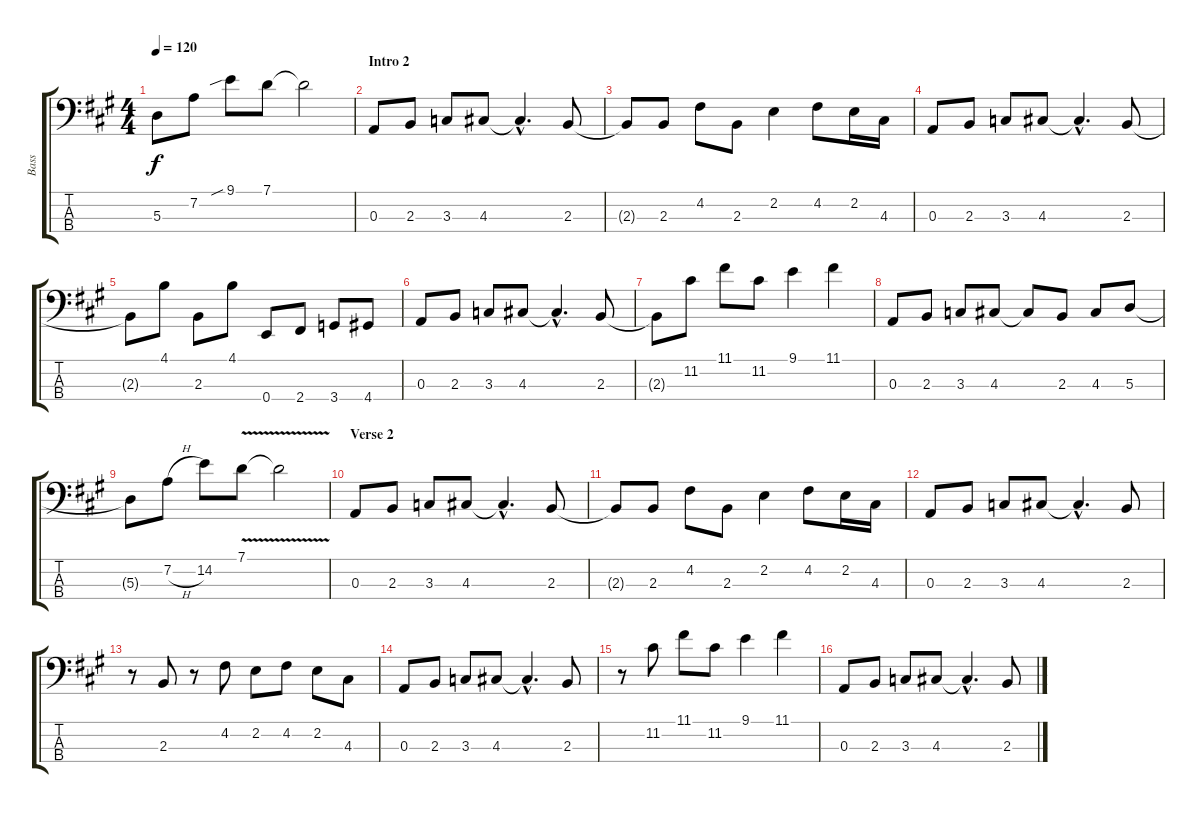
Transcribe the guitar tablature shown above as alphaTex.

\track ("Bass" "Bass") {instrument fretlessbass}
\staff {score tabs}
\tuning (G2 D2 A1 E1) {hide}
\ts (4 4)
\tempo 120
\clef f4
\ks a
5.3{t}.8{dy f} 7.2.8 9.1{sib}.8 7.1.8 7.1{t}.2 |
\section ("" "Intro 2")
0.3.8 2.3.8 3.3.8 4.3.8 4.3{hac t}.4{d} 2.3.8 |
2.3{t}.8 2.3.8 4.2.8 2.3.8 2.2.4 4.2.8 2.2.16 4.3.16 |
0.3.8 2.3.8 3.3.8 4.3.8 4.3{hac t}.4{d} 2.3.8 |
2.3{t}.8 4.1.8 2.3.8 4.1.8 0.4.8 2.4.8 3.4.8 4.4.8 |
0.3.8 2.3.8 3.3.8 4.3.8 4.3{hac t}.4{d} 2.3.8 |
2.3{t}.8 11.2.8 11.1.8 11.2.8 9.1.4 11.1.4 |
0.3.8 2.3.8 3.3.8 4.3.8 4.3{t}.8 2.3.8 4.3.8 5.3.8 |
5.3{t}.8 7.2{h}.8 14.2.8 7.1{v}.8 7.1{t}.2 |
\section ("" "Verse 2")
0.3.8 2.3.8 3.3.8 4.3.8 4.3{hac t}.4{d} 2.3.8 |
2.3{t}.8 2.3.8 4.2.8 2.3.8 2.2.4 4.2.8 2.2.16 4.3.16 |
0.3.8 2.3.8 3.3.8 4.3.8 4.3{hac t}.4{d} 2.3.8 |
r.8 2.3.8 r.8 4.2.8 2.2.8 4.2.8 2.2.8 4.3.8 |
0.3.8 2.3.8 3.3.8 4.3.8 4.3{hac t}.4{d} 2.3.8 |
r.8 11.2.8 11.1.8 11.2.8 9.1.4 11.1.4 |
0.3.8 2.3.8 3.3.8 4.3.8 4.3{hac t}.4{d} 2.3.8
